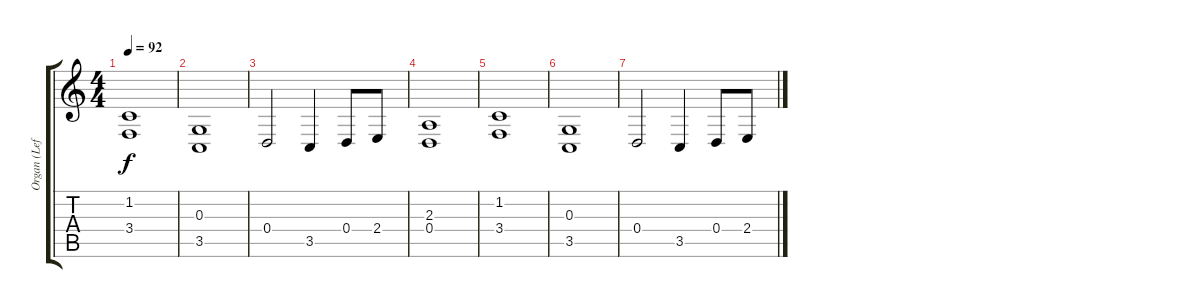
\track ("Organ (Left Hand)" "Organ (Lef") {instrument churchorgan}
\staff {score tabs}
\tuning (E4 B3 G3 D3 A2 E2) {hide}
\ts (4 4)
\tempo 92
\clef g2
\ks c
(1.2 3.4).1{dy f} |
(0.3 3.5).1 |
0.4.2 3.5.4 0.4.8 2.4.8 |
(2.3 0.4).1 |
(1.2 3.4).1 |
(0.3 3.5).1 |
0.4.2 3.5.4 0.4.8 2.4.8
